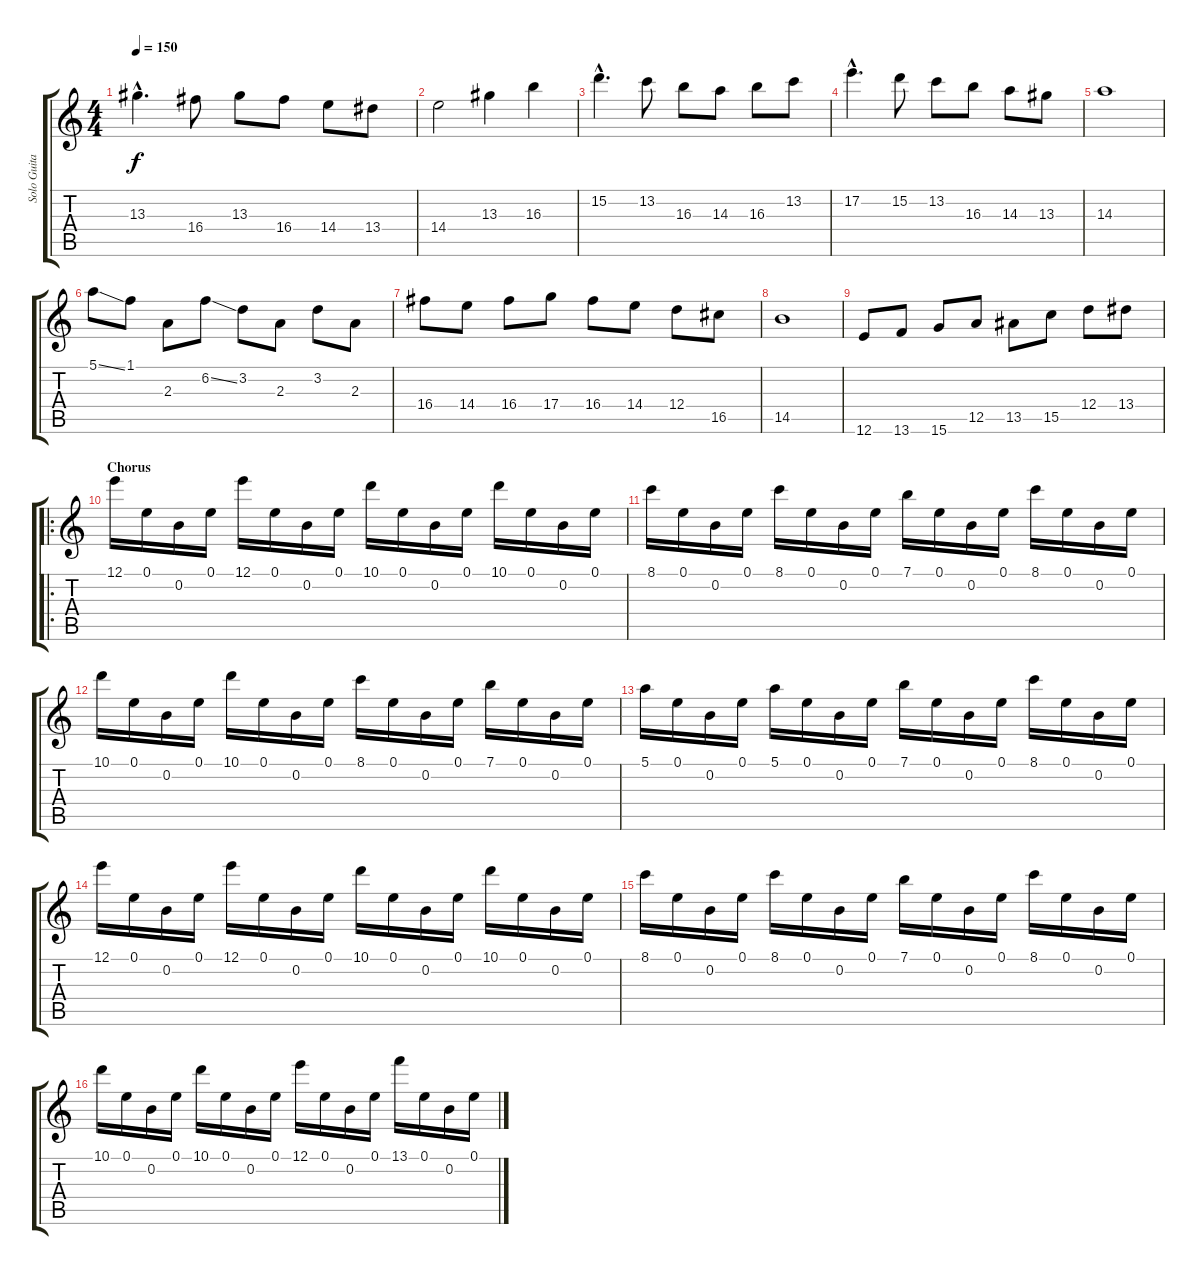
\track ("Solo Guitar" "Solo Guita") {instrument distortionguitar}
\staff {score tabs}
\tuning (E4 B3 G3 D3 A2 E2) {hide}
\ts (4 4)
\tempo 150
\clef g2
\ks c
13.3{hac}.4{d dy f} 16.4.8 13.3.8 16.4.8 14.4.8 13.4.8 |
14.4.2 13.3.4 16.3.4 |
15.2{hac}.4{d} 13.2.8 16.3.8 14.3.8 16.3.8 13.2.8 |
17.2{hac}.4{d} 15.2.8 13.2.8 16.3.8 14.3.8 13.3.8 |
14.3.1 |
5.1{ss}.8 1.1.8 2.3.8 6.2{ss}.8 3.2.8 2.3.8 3.2.8 2.3.8 |
16.4.8 14.4.8 16.4.8 17.4.8 16.4.8 14.4.8 12.4.8 16.5.8 |
14.5.1 |
12.6.8 13.6.8 15.6.8 12.5.8 13.5.8 15.5.8 12.4.8 13.4.8 |
\ro
\section ("" "Chorus")
12.1.16 0.1.16 0.2.16 0.1.16 12.1.16 0.1.16 0.2.16 0.1.16 10.1.16 0.1.16 0.2.16 0.1.16 10.1.16 0.1.16 0.2.16 0.1.16 |
8.1.16 0.1.16 0.2.16 0.1.16 8.1.16 0.1.16 0.2.16 0.1.16 7.1.16 0.1.16 0.2.16 0.1.16 8.1.16 0.1.16 0.2.16 0.1.16 |
10.1.16 0.1.16 0.2.16 0.1.16 10.1.16 0.1.16 0.2.16 0.1.16 8.1.16 0.1.16 0.2.16 0.1.16 7.1.16 0.1.16 0.2.16 0.1.16 |
5.1.16 0.1.16 0.2.16 0.1.16 5.1.16 0.1.16 0.2.16 0.1.16 7.1.16 0.1.16 0.2.16 0.1.16 8.1.16 0.1.16 0.2.16 0.1.16 |
12.1.16 0.1.16 0.2.16 0.1.16 12.1.16 0.1.16 0.2.16 0.1.16 10.1.16 0.1.16 0.2.16 0.1.16 10.1.16 0.1.16 0.2.16 0.1.16 |
8.1.16 0.1.16 0.2.16 0.1.16 8.1.16 0.1.16 0.2.16 0.1.16 7.1.16 0.1.16 0.2.16 0.1.16 8.1.16 0.1.16 0.2.16 0.1.16 |
10.1.16 0.1.16 0.2.16 0.1.16 10.1.16 0.1.16 0.2.16 0.1.16 12.1.16 0.1.16 0.2.16 0.1.16 13.1.16 0.1.16 0.2.16 0.1.16
